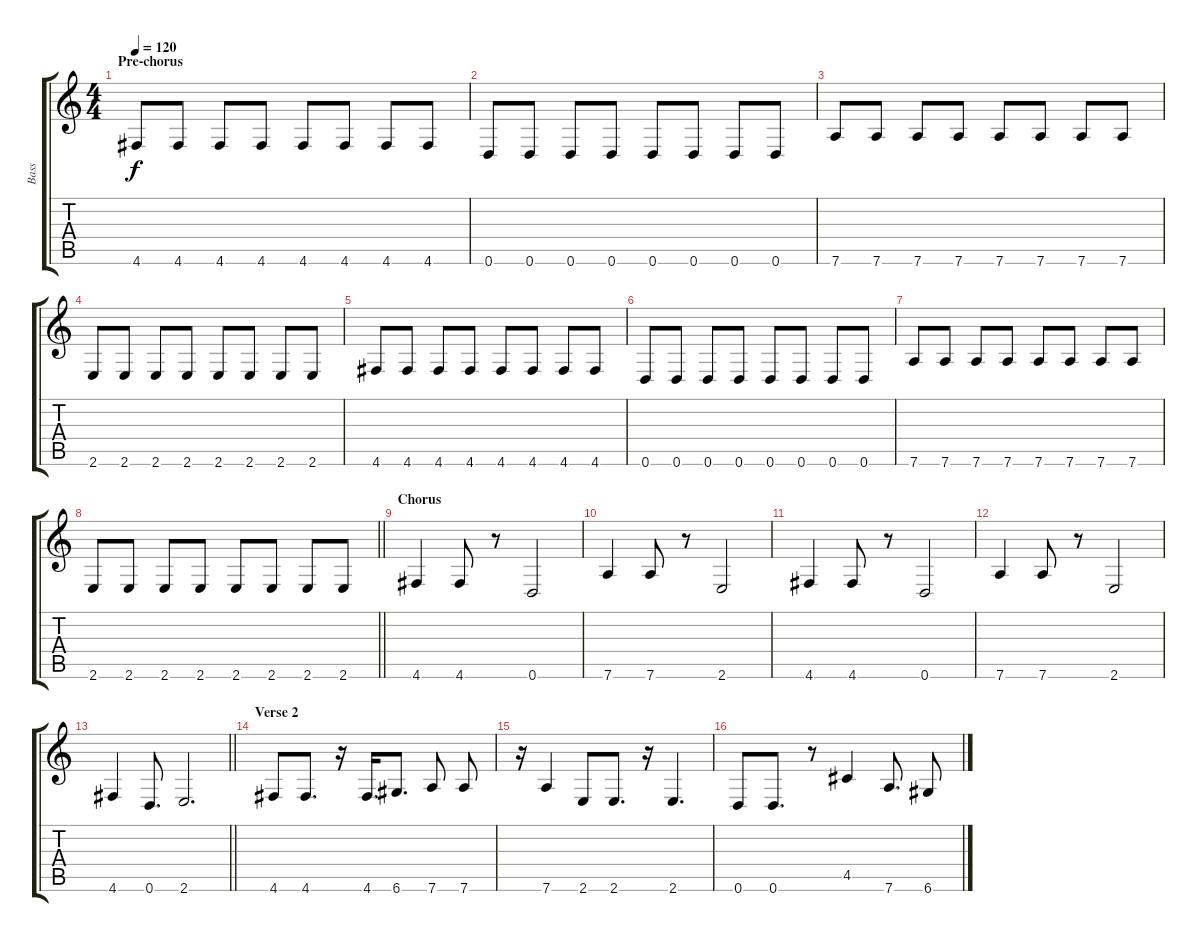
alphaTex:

\track ("Bass" "Bass") {instrument electricbassfinger}
\staff {score tabs}
\tuning (E4 B3 G3 D3 A2 D2) {hide}
\ts (4 4)
\section ("" "Pre-chorus")
\tempo 120
\clef g2
\ks c
4.6.8{dy f} 4.6.8 4.6.8 4.6.8 4.6.8 4.6.8 4.6.8 4.6.8 |
0.6.8 0.6.8 0.6.8 0.6.8 0.6.8 0.6.8 0.6.8 0.6.8 |
7.6.8 7.6.8 7.6.8 7.6.8 7.6.8 7.6.8 7.6.8 7.6.8 |
2.6.8 2.6.8 2.6.8 2.6.8 2.6.8 2.6.8 2.6.8 2.6.8 |
4.6.8 4.6.8 4.6.8 4.6.8 4.6.8 4.6.8 4.6.8 4.6.8 |
0.6.8 0.6.8 0.6.8 0.6.8 0.6.8 0.6.8 0.6.8 0.6.8 |
7.6.8 7.6.8 7.6.8 7.6.8 7.6.8 7.6.8 7.6.8 7.6.8 |
\barLineRight lightlight
2.6.8 2.6.8 2.6.8 2.6.8 2.6.8 2.6.8 2.6.8 2.6.8 |
\section ("" "Chorus")
4.6.4 4.6.8 r.8 0.6.2 |
7.6.4 7.6.8 r.8 2.6.2 |
4.6.4 4.6.8 r.8 0.6.2 |
7.6.4 7.6.8 r.8 2.6.2 |
\barLineRight lightlight
4.6.4 0.6.8{d} 2.6.2{d} |
\section ("" "Verse 2")
4.6.8 4.6.8{d} r.16 4.6.16{d} 6.6.8{d} 7.6.8 7.6.8 |
r.16 7.6.4 2.6.8 2.6.8{d} r.16 2.6.4{d} |
0.6.8 0.6.8{d} r.8 4.5.4 7.6.8{d} 6.6.8
